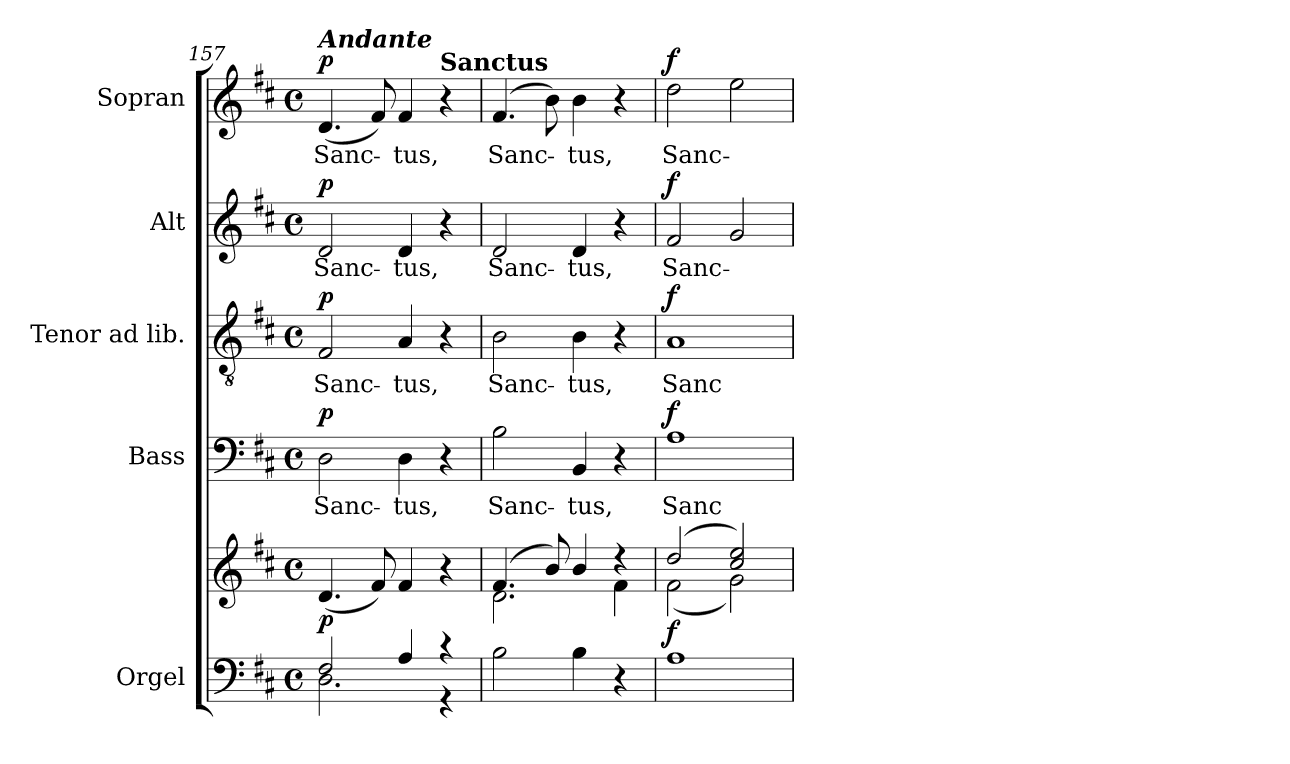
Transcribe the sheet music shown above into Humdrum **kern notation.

**kern	**kern	**dynam	**kern	**text	**dynam	**kern	**text	**dynam	**kern	**text	**dynam	**kern	**text	**dynam
*part5	*part5	*part5	*part4	*part4	*part4	*part3	*part3	*part3	*part2	*part2	*part2	*part1	*part1	*part1
*staff6	*staff5	*staff5/6	*staff4	*staff4	*staff4	*staff3	*staff3	*staff3	*staff2	*staff2	*staff2	*staff1	*staff1	*staff1
*I"Orgel	*	*	*I"Bass	*	*	*I"Tenor ad lib.	*	*	*I"Alt	*	*	*I"Sopran	*	*
*I'Org.	*	*	*I'B.	*	*	*I'T.	*	*	*I'A.	*	*	*I'S.	*	*
!!LO:PB:g=z
*clefF4	*clefG2	*	*clefF4	*	*	*clefGv2	*	*	*clefG2	*	*	*clefG2	*	*
*k[f#c#]	*k[f#c#]	*	*k[f#c#]	*	*	*k[f#c#]	*	*	*k[f#c#]	*	*	*k[f#c#]	*	*
*D:	*D:	*	*D:	*	*	*D:	*	*	*D:	*	*	*D:	*	*
*M4/4	*M4/4	*	*M4/4	*	*	*M4/4	*	*	*M4/4	*	*	*M4/4	*	*
*met(c)	*met(c)	*	*met(c)	*	*	*met(c)	*	*	*met(c)	*	*	*met(c)	*	*
=157	=157	=157	=157	=157	=157	=157	=157	=157	=157	=157	=157	=157	=157	=157
*^	*	*	*	*	*	*	*	*	*	*	*	*	*	*
!	!	!	!	!	!	!	!	!	!	!	!	!	!LO:TX:a:Bi:t=Andante	!	!
!	!	!	!LO:DY:b	!	!LO:LY:b	!LO:DY:a	!	!LO:LY:b	!LO:DY:a	!	!LO:LY:b	!LO:DY:a	!	!LO:LY:b	!LO:DY:a
2F#/	2.D\	(<4.d/	p	2D\	Sanc-	p	2F#/	Sanc-	p	2d/	Sanc-	p	(<4.d/	Sanc-	p
.	.	8f#/)	.	.	.	.	.	.	.	.	.	.	8f#/)	.	.
!	!	!	!	!	!LO:LY:b	!	!	!LO:LY:b	!	!	!LO:LY:b	!	!	!LO:LY:b	!
4A/	.	4f#/	.	4D\	-tus,	.	4A/	-tus,	.	4d/	-tus,	.	4f#/	-tus,	.
!	!	!	!	!	!	!	!	!	!	!	!	!	!LO:TX:a:B:t=Sanctus	!	!
4r	4r	4r	.	4r	.	.	4r	.	.	4r	.	.	4r	.	.
=158	=158	=158	=158	=158	=158	=158	=158	=158	=158	=158	=158	=158	=158	=158	=158
*	*	*^	*	*	*	*	*	*	*	*	*	*	*	*	*
!	!	!	!	!	!	!LO:LY:b	!	!	!LO:LY:b	!	!	!LO:LY:b	!	!	!LO:LY:b	!
*v	*v	*	*	*	*	*	*	*	*	*	*	*	*	*	*	*
2B\	(4.f#/	2.d\	.	2B\	Sanc-	.	2B\	Sanc-	.	2d/	Sanc-	.	(4.f#/	Sanc-	.
.	8b/)	.	.	.	.	.	.	.	.	.	.	.	8b\)	.	.
!	!	!	!	!	!LO:LY:b	!	!	!LO:LY:b	!	!	!LO:LY:b	!	!	!LO:LY:b	!
4B\	4b/	.	.	4BB/	-tus,	.	4B\	-tus,	.	4d/	-tus,	.	4b\	-tus,	.
4r	4rdd	4f#\	.	4r	.	.	4r	.	.	4r	.	.	4r	.	.
=159	=159	=159	=159	=159	=159	=159	=159	=159	=159	=159	=159	=159	=159	=159	=159
!	!	!	!LO:DY:b	!	!LO:LY:b	!LO:DY:a	!	!LO:LY:b	!LO:DY:a	!	!LO:LY:b	!LO:DY:a	!	!LO:LY:b	!LO:DY:a
1A	(2dd/	(<2f#\	f	1A	Sanc-	f	1A	Sanc-	f	2f#/	Sanc-	f	2dd\	Sanc-	f
.	2cc#/ 2ee/)	2g\)	.	.	.	.	.	.	.	2g/	.	.	2ee\	.	.
*	*v	*v	*	*	*	*	*	*	*	*	*	*	*	*	*
=	=	=	=	=	=	=	=	=	=	=	=	=	=	=
*-	*-	*-	*-	*-	*-	*-	*-	*-	*-	*-	*-	*-	*-	*-
